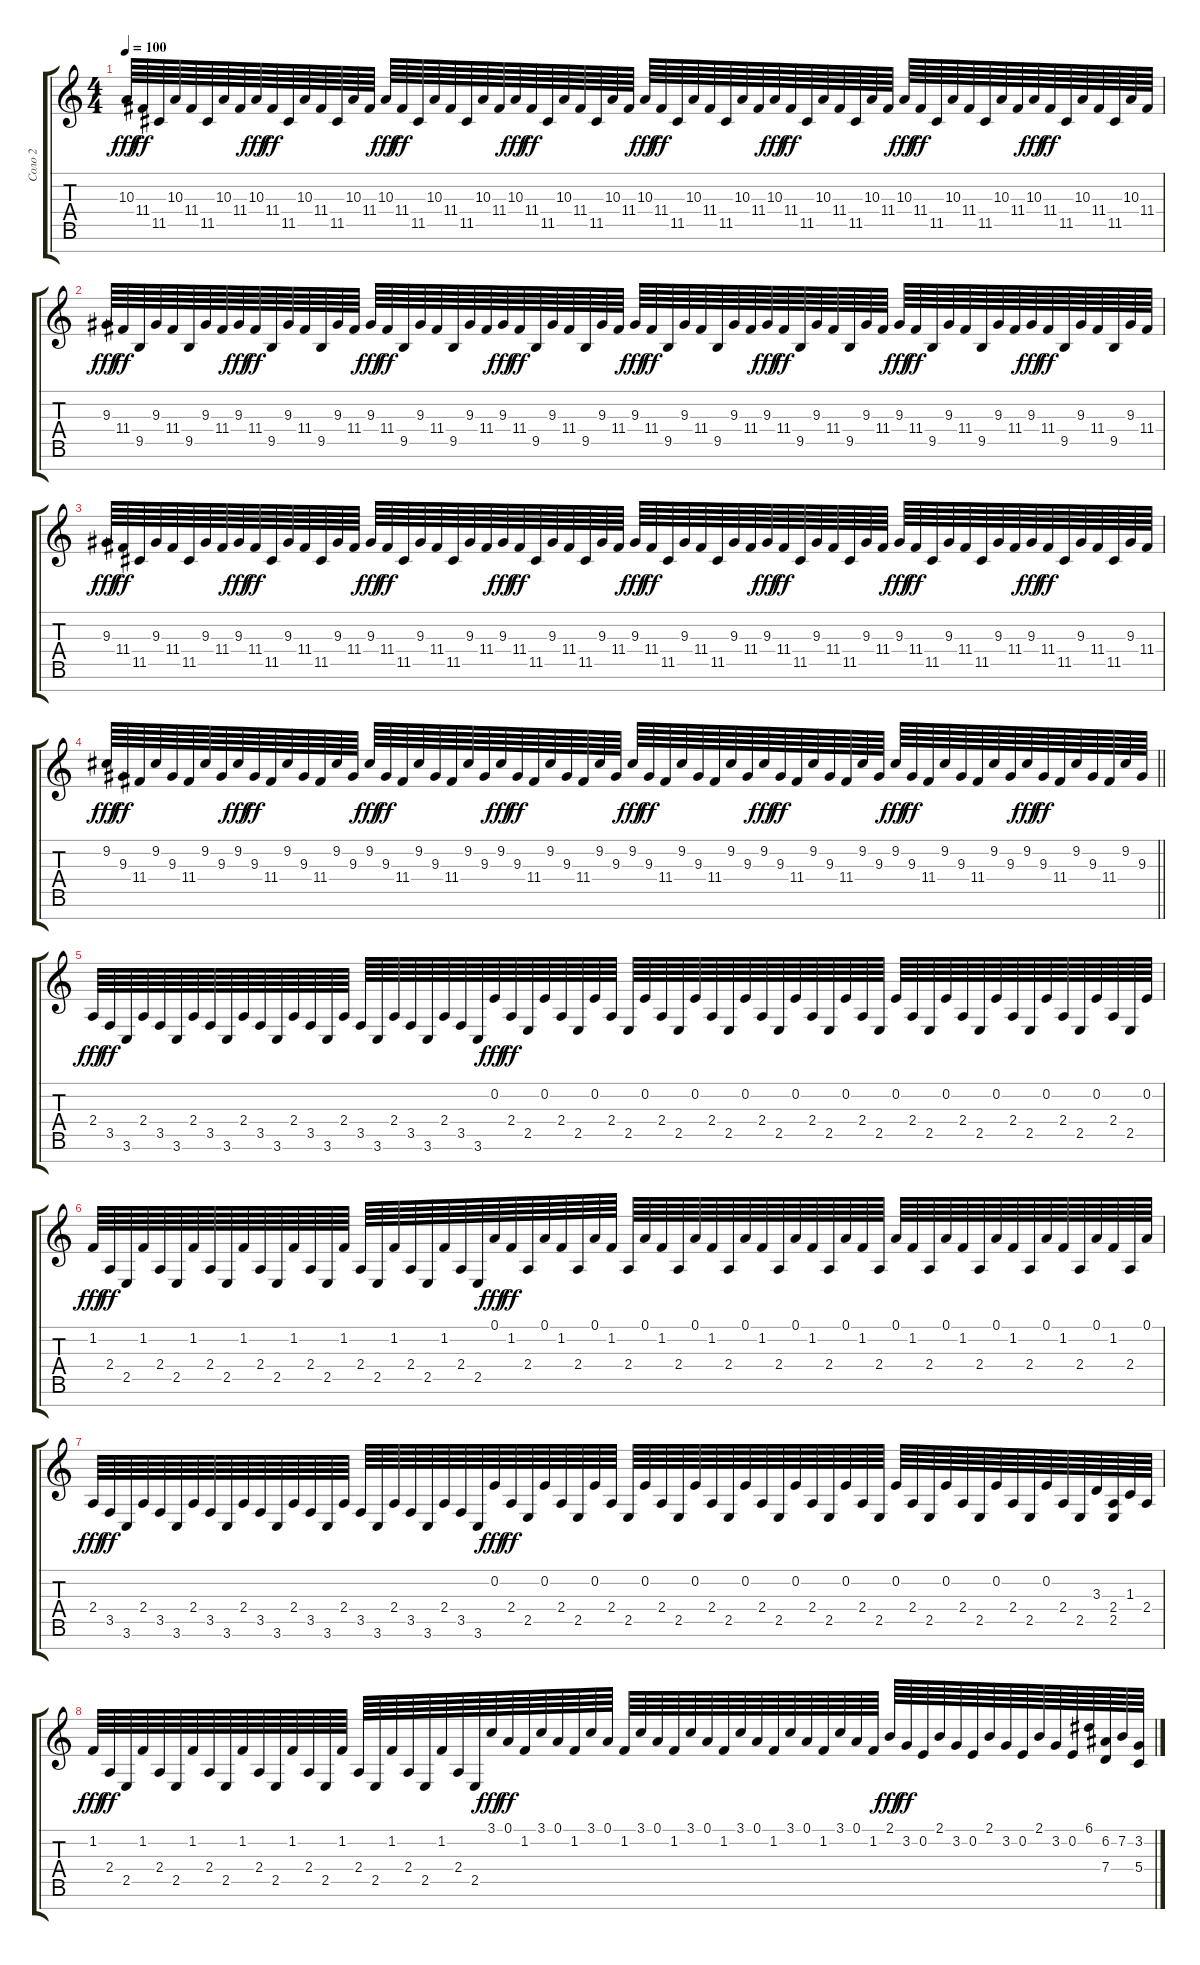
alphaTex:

\track ("Соло 2" "Соло 2") {instrument lead1square}
\staff {score tabs}
\tuning (A4 E4 B3 G3 D3 A2 E2) {hide}
\ts (4 4)
\tempo 100
\clef g2
\ks c
10.3.64{dy fff} 11.4.64{dy ff} 11.5.64 10.3.64 11.4.64 11.5.64 10.3.64 11.4.64 10.3.64{dy fff} 11.4.64{dy ff} 11.5.64 10.3.64 11.4.64 11.5.64 10.3.64 11.4.64 10.3.64{dy fff} 11.4.64{dy ff} 11.5.64 10.3.64 11.4.64 11.5.64 10.3.64 11.4.64 10.3.64{dy fff} 11.4.64{dy ff} 11.5.64 10.3.64 11.4.64 11.5.64 10.3.64 11.4.64 10.3.64{dy fff} 11.4.64{dy ff} 11.5.64 10.3.64 11.4.64 11.5.64 10.3.64 11.4.64 10.3.64{dy fff} 11.4.64{dy ff} 11.5.64 10.3.64 11.4.64 11.5.64 10.3.64 11.4.64 10.3.64{dy fff} 11.4.64{dy ff} 11.5.64 10.3.64 11.4.64 11.5.64 10.3.64 11.4.64 10.3.64{dy fff} 11.4.64{dy ff} 11.5.64 10.3.64 11.4.64 11.5.64 10.3.64 11.4.64 |
9.3.64{dy fff} 11.4.64{dy ff} 9.5.64 9.3.64 11.4.64 9.5.64 9.3.64 11.4.64 9.3.64{dy fff} 11.4.64{dy ff} 9.5.64 9.3.64 11.4.64 9.5.64 9.3.64 11.4.64 9.3.64{dy fff} 11.4.64{dy ff} 9.5.64 9.3.64 11.4.64 9.5.64 9.3.64 11.4.64 9.3.64{dy fff} 11.4.64{dy ff} 9.5.64 9.3.64 11.4.64 9.5.64 9.3.64 11.4.64 9.3.64{dy fff} 11.4.64{dy ff} 9.5.64 9.3.64 11.4.64 9.5.64 9.3.64 11.4.64 9.3.64{dy fff} 11.4.64{dy ff} 9.5.64 9.3.64 11.4.64 9.5.64 9.3.64 11.4.64 9.3.64{dy fff} 11.4.64{dy ff} 9.5.64 9.3.64 11.4.64 9.5.64 9.3.64 11.4.64 9.3.64{dy fff} 11.4.64{dy ff} 9.5.64 9.3.64 11.4.64 9.5.64 9.3.64 11.4.64 |
9.3.64{dy fff} 11.4.64{dy ff} 11.5.64 9.3.64 11.4.64 11.5.64 9.3.64 11.4.64 9.3.64{dy fff} 11.4.64{dy ff} 11.5.64 9.3.64 11.4.64 11.5.64 9.3.64 11.4.64 9.3.64{dy fff} 11.4.64{dy ff} 11.5.64 9.3.64 11.4.64 11.5.64 9.3.64 11.4.64 9.3.64{dy fff} 11.4.64{dy ff} 11.5.64 9.3.64 11.4.64 11.5.64 9.3.64 11.4.64 9.3.64{dy fff} 11.4.64{dy ff} 11.5.64 9.3.64 11.4.64 11.5.64 9.3.64 11.4.64 9.3.64{dy fff} 11.4.64{dy ff} 11.5.64 9.3.64 11.4.64 11.5.64 9.3.64 11.4.64 9.3.64{dy fff} 11.4.64{dy ff} 11.5.64 9.3.64 11.4.64 11.5.64 9.3.64 11.4.64 9.3.64{dy fff} 11.4.64{dy ff} 11.5.64 9.3.64 11.4.64 11.5.64 9.3.64 11.4.64 |
\barLineRight lightlight
9.2.64{dy fff} 9.3.64{dy ff} 11.4.64 9.2.64 9.3.64 11.4.64 9.2.64 9.3.64 9.2.64{dy fff} 9.3.64{dy ff} 11.4.64 9.2.64 9.3.64 11.4.64 9.2.64 9.3.64 9.2.64{dy fff} 9.3.64{dy ff} 11.4.64 9.2.64 9.3.64 11.4.64 9.2.64 9.3.64 9.2.64{dy fff} 9.3.64{dy ff} 11.4.64 9.2.64 9.3.64 11.4.64 9.2.64 9.3.64 9.2.64{dy fff} 9.3.64{dy ff} 11.4.64 9.2.64 9.3.64 11.4.64 9.2.64 9.3.64 9.2.64{dy fff} 9.3.64{dy ff} 11.4.64 9.2.64 9.3.64 11.4.64 9.2.64 9.3.64 9.2.64{dy fff} 9.3.64{dy ff} 11.4.64 9.2.64 9.3.64 11.4.64 9.2.64 9.3.64 9.2.64{dy fff} 9.3.64{dy ff} 11.4.64 9.2.64 9.3.64 11.4.64 9.2.64 9.3.64 |
2.4.64{dy fff} 3.5.64{dy ff} 3.6.64 2.4.64 3.5.64 3.6.64 2.4.64 3.5.64 3.6.64 2.4.64 3.5.64 3.6.64 2.4.64 3.5.64 3.6.64 2.4.64 3.5.64 3.6.64 2.4.64 3.5.64 3.6.64 2.4.64 3.5.64 3.6.64 0.2.64{dy fff} 2.4.64{dy ff} 2.5.64 0.2.64 2.4.64 2.5.64 0.2.64 2.4.64 2.5.64 0.2.64 2.4.64 2.5.64 0.2.64 2.4.64 2.5.64 0.2.64 2.4.64 2.5.64 0.2.64 2.4.64 2.5.64 0.2.64 2.4.64 2.5.64 0.2.64 2.4.64 2.5.64 0.2.64 2.4.64 2.5.64 0.2.64 2.4.64 2.5.64 0.2.64 2.4.64 2.5.64 0.2.64 2.4.64 2.5.64 0.2.64 |
1.2.64{dy fff} 2.4.64{dy ff} 2.5.64 1.2.64 2.4.64 2.5.64 1.2.64 2.4.64 2.5.64 1.2.64 2.4.64 2.5.64 1.2.64 2.4.64 2.5.64 1.2.64 2.4.64 2.5.64 1.2.64 2.4.64 2.5.64 1.2.64 2.4.64 2.5.64 0.1.64{dy fff} 1.2.64{dy ff} 2.4.64 0.1.64 1.2.64 2.4.64 0.1.64 1.2.64 2.4.64 0.1.64 1.2.64 2.4.64 0.1.64 1.2.64 2.4.64 0.1.64 1.2.64 2.4.64 0.1.64 1.2.64 2.4.64 0.1.64 1.2.64 2.4.64 0.1.64 1.2.64 2.4.64 0.1.64 1.2.64 2.4.64 0.1.64 1.2.64 2.4.64 0.1.64 1.2.64 2.4.64 0.1.64 1.2.64 2.4.64 0.1.64 |
2.4.64{dy fff} 3.5.64{dy ff} 3.6.64 2.4.64 3.5.64 3.6.64 2.4.64 3.5.64 3.6.64 2.4.64 3.5.64 3.6.64 2.4.64 3.5.64 3.6.64 2.4.64 3.5.64 3.6.64 2.4.64 3.5.64 3.6.64 2.4.64 3.5.64 3.6.64 0.2.64{dy fff} 2.4.64{dy ff} 2.5.64 0.2.64 2.4.64 2.5.64 0.2.64 2.4.64 2.5.64 0.2.64 2.4.64 2.5.64 0.2.64 2.4.64 2.5.64 0.2.64 2.4.64 2.5.64 0.2.64 2.4.64 2.5.64 0.2.64 2.4.64 2.5.64 0.2.64 2.4.64 2.5.64 0.2.64 2.4.64 2.5.64 0.2.64 2.4.64 2.5.64 0.2.64 2.4.64 2.5.64 3.3.64 (2.4 2.5).64 1.3.64 2.4.64 |
1.2.64{dy fff} 2.4.64{dy ff} 2.5.64 1.2.64 2.4.64 2.5.64 1.2.64 2.4.64 2.5.64 1.2.64 2.4.64 2.5.64 1.2.64 2.4.64 2.5.64 1.2.64 2.4.64 2.5.64 1.2.64 2.4.64 2.5.64 1.2.64 2.4.64 2.5.64 3.1.64{dy fff} 0.1.64{dy ff} 1.2.64 3.1.64 0.1.64 1.2.64 3.1.64 0.1.64 1.2.64 3.1.64 0.1.64 1.2.64 3.1.64 0.1.64 1.2.64 3.1.64 0.1.64 1.2.64 3.1.64 0.1.64 1.2.64 3.1.64 0.1.64 1.2.64 2.1.64{dy fff} 3.2.64{dy ff} 0.2.64 2.1.64 3.2.64 0.2.64 2.1.64 3.2.64 0.2.64 2.1.64 3.2.64 0.2.64 6.1.64 (6.2 7.4).64 7.2.64 (3.2 5.4).64
